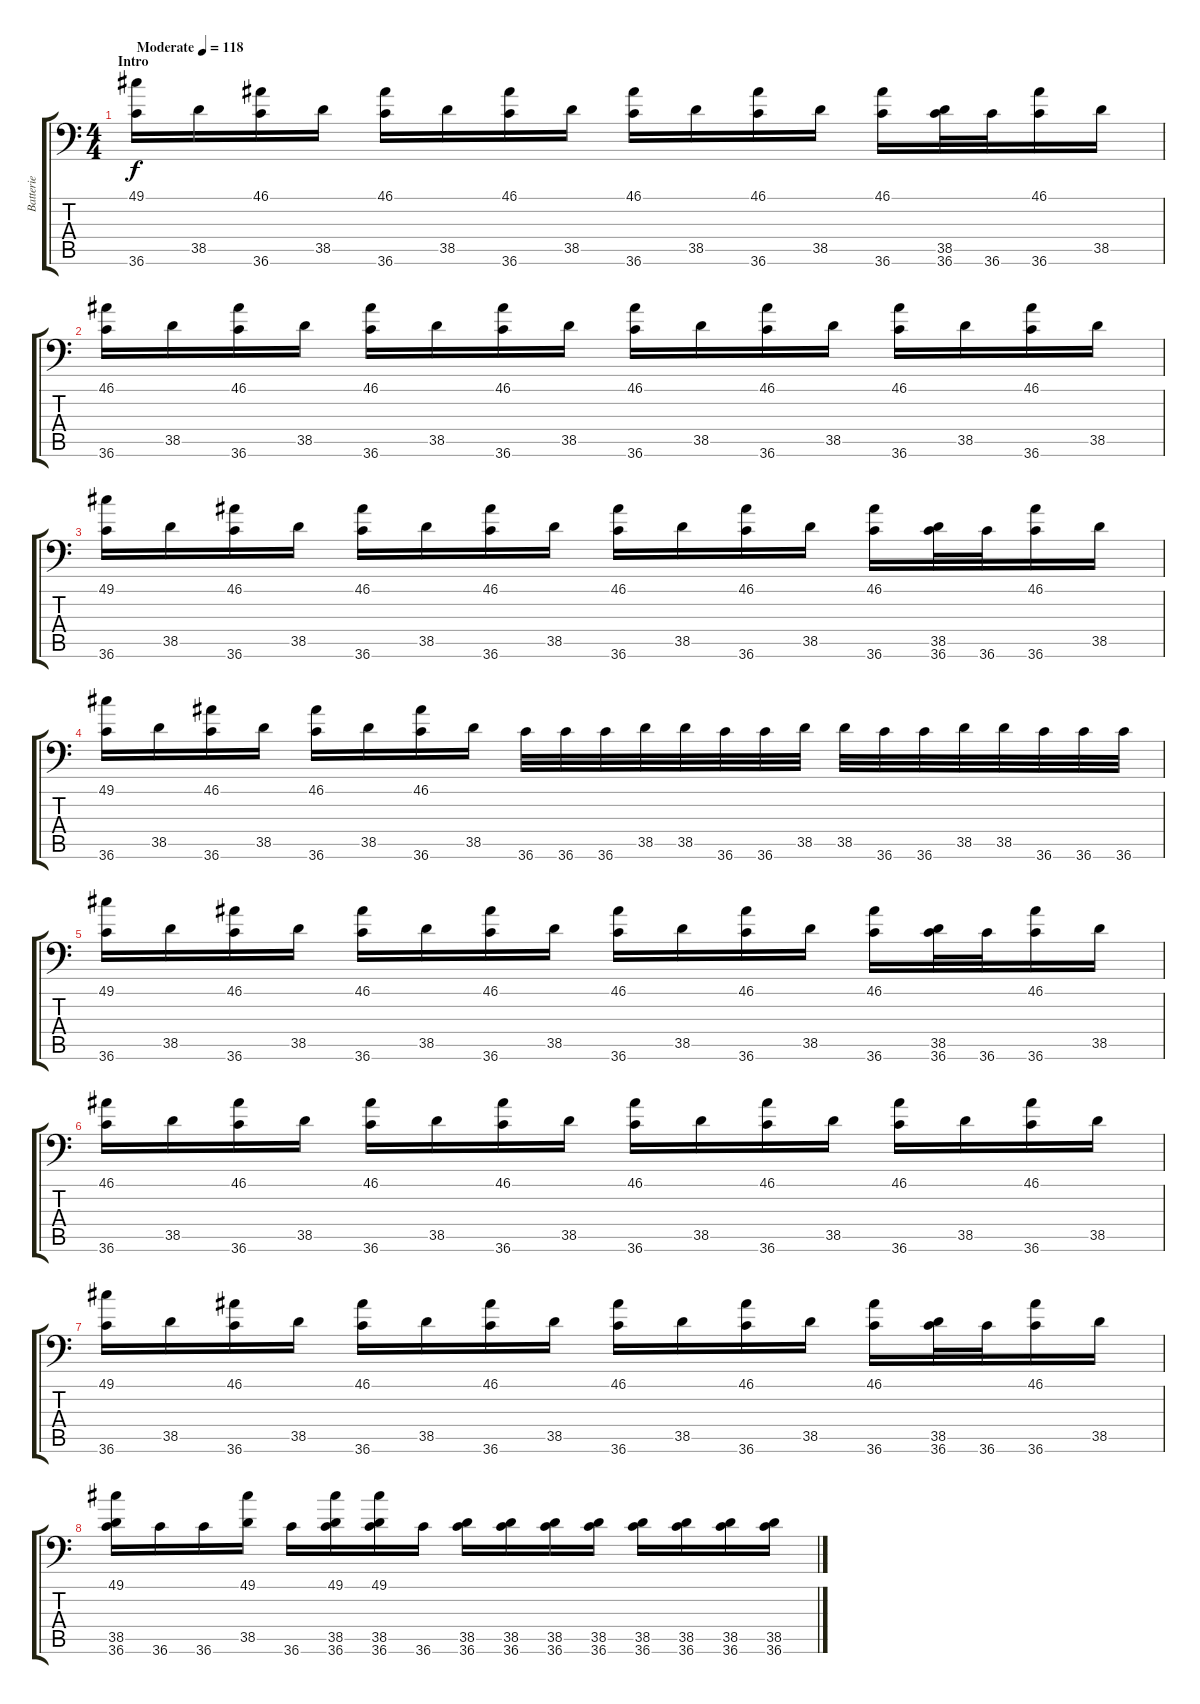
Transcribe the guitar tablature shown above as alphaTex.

\track ("Batterie" "Batterie") {instrument acousticgrandpiano}
\staff {score tabs}
\tuning (C-1 C-1 C-1 C-1 C-1 C-1) {hide}
\ts (4 4)
\section ("" "Intro")
\tempo (118 "Moderate")
\clef f4
\ks c
(49.1 36.6).16{dy f instrument acousticgrandpiano} 38.5.16 (46.1 36.6).16 38.5.16 (46.1 36.6).16 38.5.16 (46.1 36.6).16 38.5.16 (46.1 36.6).16 38.5.16 (46.1 36.6).16 38.5.16 (46.1 36.6).16 (38.5 36.6).32 36.6.32 (46.1 36.6).16 38.5.16 |
(46.1 36.6).16 38.5.16 (46.1 36.6).16 38.5.16 (46.1 36.6).16 38.5.16 (46.1 36.6).16 38.5.16 (46.1 36.6).16 38.5.16 (46.1 36.6).16 38.5.16 (46.1 36.6).16 38.5.16 (46.1 36.6).16 38.5.16 |
(49.1 36.6).16 38.5.16 (46.1 36.6).16 38.5.16 (46.1 36.6).16 38.5.16 (46.1 36.6).16 38.5.16 (46.1 36.6).16 38.5.16 (46.1 36.6).16 38.5.16 (46.1 36.6).16 (38.5 36.6).32 36.6.32 (46.1 36.6).16 38.5.16 |
(49.1 36.6).16 38.5.16 (46.1 36.6).16 38.5.16 (46.1 36.6).16 38.5.16 (46.1 36.6).16 38.5.16 36.6.32 36.6.32 36.6.32 38.5.32 38.5.32 36.6.32 36.6.32 38.5.32 38.5.32 36.6.32 36.6.32 38.5.32 38.5.32 36.6.32 36.6.32 36.6.32 |
(49.1 36.6).16 38.5.16 (46.1 36.6).16 38.5.16 (46.1 36.6).16 38.5.16 (46.1 36.6).16 38.5.16 (46.1 36.6).16 38.5.16 (46.1 36.6).16 38.5.16 (46.1 36.6).16 (38.5 36.6).32 36.6.32 (46.1 36.6).16 38.5.16 |
(46.1 36.6).16 38.5.16 (46.1 36.6).16 38.5.16 (46.1 36.6).16 38.5.16 (46.1 36.6).16 38.5.16 (46.1 36.6).16 38.5.16 (46.1 36.6).16 38.5.16 (46.1 36.6).16 38.5.16 (46.1 36.6).16 38.5.16 |
(49.1 36.6).16 38.5.16 (46.1 36.6).16 38.5.16 (46.1 36.6).16 38.5.16 (46.1 36.6).16 38.5.16 (46.1 36.6).16 38.5.16 (46.1 36.6).16 38.5.16 (46.1 36.6).16 (38.5 36.6).32 36.6.32 (46.1 36.6).16 38.5.16 |
(49.1 38.5 36.6).16 36.6.16 36.6.16 (49.1 38.5).16 36.6.16 (49.1 38.5 36.6).16 (49.1 38.5 36.6).16 36.6.16 (38.5 36.6).16 (38.5 36.6).16 (38.5 36.6).16 (38.5 36.6).16 (38.5 36.6).16 (38.5 36.6).16 (38.5 36.6).16 (38.5 36.6).16
